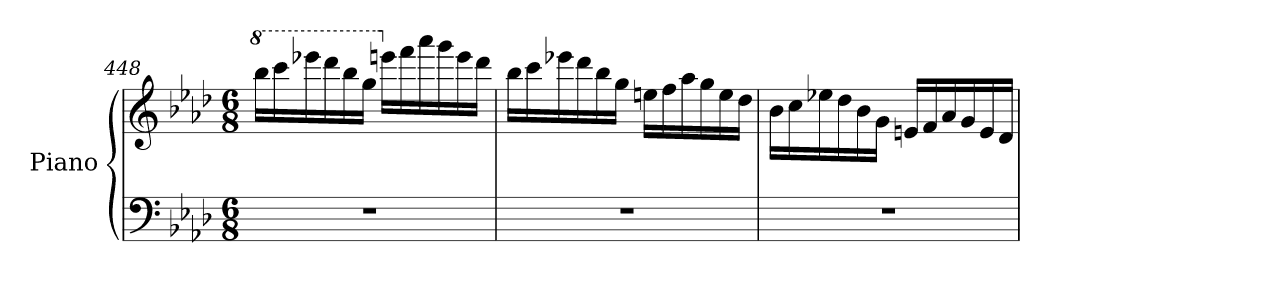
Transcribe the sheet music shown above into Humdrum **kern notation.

**kern	**kern
*part1	*part1
*staff2	*staff1
*I"Piano	*
*I'Pno.	*
*clefF4	*clefG2
*k[b-e-a-d-]	*k[b-e-a-d-]
*M6/8	*M6/8
*	*8va
=448	=448
2.r	16bbb-\LL
.	16cccc\
.	16eeee-X\
.	16dddd-\
.	16bbb-\
.	16ggg\JJ
*	*X8va
.	16eeen\LL
.	16fff\
.	16aaa-\
.	16ggg\
.	16eee\
.	16ddd-\JJ
!!LO:LB:g=z
=449	=449
2.r	16bb-\LL
.	16ccc\
.	16eee-X\
.	16ddd-\
.	16bb-\
.	16gg\JJ
.	16een\LL
.	16ff\
.	16aa-\
.	16gg\
.	16ee\
.	16dd-\JJ
=450	=450
2.r	16b-\LL
.	16cc\
.	16ee-X\
.	16dd-\
.	16b-\
.	16g\JJ
.	16en/LL
.	16f/
.	16a-/
.	16g/
.	16e/
.	16d-/JJ
=	=
*-	*-
